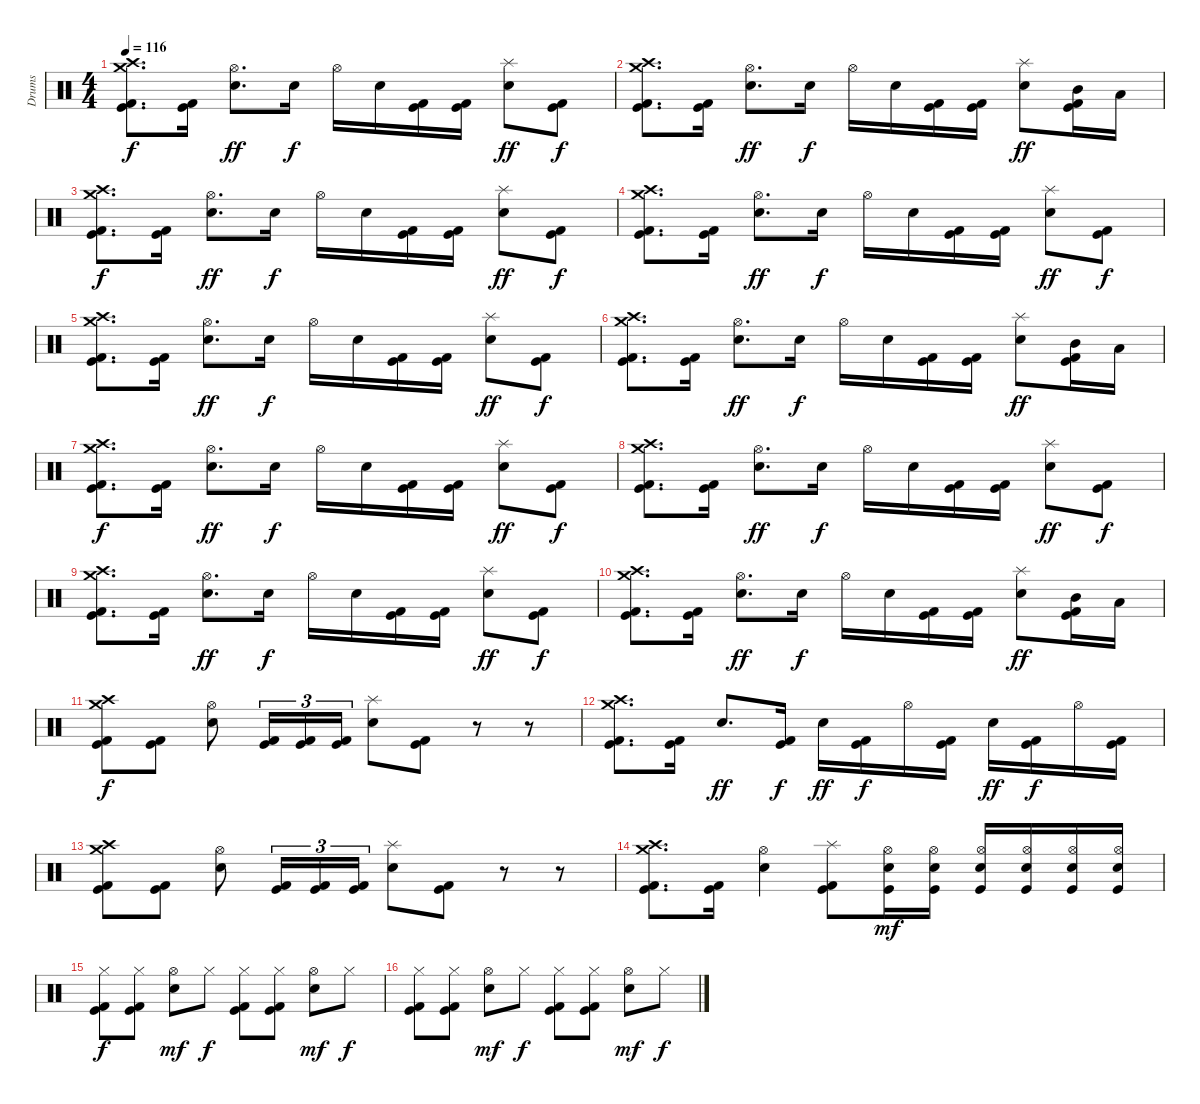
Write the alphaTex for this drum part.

\track ("Drums" "Drums") {instrument percussion}
\staff {score}
\articulation defaults
\ts (4 4)
\tempo 116
\clef neutral
\ks c
("Crash medium (hit)" "Crash high (hit)" "Kick (hit) 2" "Kick (hit)").8{d dy f} ("Kick (hit) 2" "Kick (hit)").16 ("Hi-Hat (open)" "Electric Snare (hit)").8{d dy ff} "Electric Snare (hit)".16{dy f} "Hi-Hat (open)".16 "Electric Snare (hit)".16 ("Kick (hit) 2" "Kick (hit)").16 ("Kick (hit) 2" "Kick (hit)").16 ("Splash (hit)" "Electric Snare (hit)").8{dy ff} ("Kick (hit) 2" "Kick (hit)").8{dy f} |
("Crash medium (hit)" "Crash high (hit)" "Kick (hit) 2" "Kick (hit)").8{d} ("Kick (hit) 2" "Kick (hit)").16 ("Hi-Hat (open)" "Electric Snare (hit)").8{d dy ff} "Electric Snare (hit)".16{dy f} "Hi-Hat (open)".16 "Electric Snare (hit)".16 ("Kick (hit) 2" "Kick (hit)").16 ("Kick (hit) 2" "Kick (hit)").16 ("Splash (hit)" "Electric Snare (hit)").8{dy ff} ("Mid Tom (hit)" "Kick (hit) 2" "Kick (hit)").16 "Low Tom (hit)".16 |
("Crash medium (hit)" "Crash high (hit)" "Kick (hit) 2" "Kick (hit)").8{d dy f} ("Kick (hit) 2" "Kick (hit)").16 ("Hi-Hat (open)" "Electric Snare (hit)").8{d dy ff} "Electric Snare (hit)".16{dy f} "Hi-Hat (open)".16 "Electric Snare (hit)".16 ("Kick (hit) 2" "Kick (hit)").16 ("Kick (hit) 2" "Kick (hit)").16 ("Splash (hit)" "Electric Snare (hit)").8{dy ff} ("Kick (hit) 2" "Kick (hit)").8{dy f} |
("Crash medium (hit)" "Crash high (hit)" "Kick (hit) 2" "Kick (hit)").8{d} ("Kick (hit) 2" "Kick (hit)").16 ("Hi-Hat (open)" "Electric Snare (hit)").8{d dy ff} "Electric Snare (hit)".16{dy f} "Hi-Hat (open)".16 "Electric Snare (hit)".16 ("Kick (hit) 2" "Kick (hit)").16 ("Kick (hit) 2" "Kick (hit)").16 ("Splash (hit)" "Electric Snare (hit)").8{dy ff} ("Kick (hit) 2" "Kick (hit)").8{dy f} |
("Crash medium (hit)" "Crash high (hit)" "Kick (hit) 2" "Kick (hit)").8{d} ("Kick (hit) 2" "Kick (hit)").16 ("Hi-Hat (open)" "Electric Snare (hit)").8{d dy ff} "Electric Snare (hit)".16{dy f} "Hi-Hat (open)".16 "Electric Snare (hit)".16 ("Kick (hit) 2" "Kick (hit)").16 ("Kick (hit) 2" "Kick (hit)").16 ("Splash (hit)" "Electric Snare (hit)").8{dy ff} ("Kick (hit) 2" "Kick (hit)").8{dy f} |
("Crash medium (hit)" "Crash high (hit)" "Kick (hit) 2" "Kick (hit)").8{d} ("Kick (hit) 2" "Kick (hit)").16 ("Hi-Hat (open)" "Electric Snare (hit)").8{d dy ff} "Electric Snare (hit)".16{dy f} "Hi-Hat (open)".16 "Electric Snare (hit)".16 ("Kick (hit) 2" "Kick (hit)").16 ("Kick (hit) 2" "Kick (hit)").16 ("Splash (hit)" "Electric Snare (hit)").8{dy ff} ("Mid Tom (hit)" "Kick (hit) 2" "Kick (hit)").16 "Low Tom (hit)".16 |
("Crash medium (hit)" "Crash high (hit)" "Kick (hit) 2" "Kick (hit)").8{d dy f} ("Kick (hit) 2" "Kick (hit)").16 ("Hi-Hat (open)" "Electric Snare (hit)").8{d dy ff} "Electric Snare (hit)".16{dy f} "Hi-Hat (open)".16 "Electric Snare (hit)".16 ("Kick (hit) 2" "Kick (hit)").16 ("Kick (hit) 2" "Kick (hit)").16 ("Splash (hit)" "Electric Snare (hit)").8{dy ff} ("Kick (hit) 2" "Kick (hit)").8{dy f} |
("Crash medium (hit)" "Crash high (hit)" "Kick (hit) 2" "Kick (hit)").8{d} ("Kick (hit) 2" "Kick (hit)").16 ("Hi-Hat (open)" "Electric Snare (hit)").8{d dy ff} "Electric Snare (hit)".16{dy f} "Hi-Hat (open)".16 "Electric Snare (hit)".16 ("Kick (hit) 2" "Kick (hit)").16 ("Kick (hit) 2" "Kick (hit)").16 ("Splash (hit)" "Electric Snare (hit)").8{dy ff} ("Kick (hit) 2" "Kick (hit)").8{dy f} |
("Crash medium (hit)" "Crash high (hit)" "Kick (hit) 2" "Kick (hit)").8{d} ("Kick (hit) 2" "Kick (hit)").16 ("Hi-Hat (open)" "Electric Snare (hit)").8{d dy ff} "Electric Snare (hit)".16{dy f} "Hi-Hat (open)".16 "Electric Snare (hit)".16 ("Kick (hit) 2" "Kick (hit)").16 ("Kick (hit) 2" "Kick (hit)").16 ("Splash (hit)" "Electric Snare (hit)").8{dy ff} ("Kick (hit) 2" "Kick (hit)").8{dy f} |
("Crash medium (hit)" "Crash high (hit)" "Kick (hit) 2" "Kick (hit)").8{d} ("Kick (hit) 2" "Kick (hit)").16 ("Hi-Hat (open)" "Electric Snare (hit)").8{d dy ff} "Electric Snare (hit)".16{dy f} "Hi-Hat (open)".16 "Electric Snare (hit)".16 ("Kick (hit) 2" "Kick (hit)").16 ("Kick (hit) 2" "Kick (hit)").16 ("Splash (hit)" "Electric Snare (hit)").8{dy ff} ("Mid Tom (hit)" "Kick (hit) 2" "Kick (hit)").16 "Low Tom (hit)".16 |
("Crash medium (hit)" "Crash high (hit)" "Kick (hit) 2" "Kick (hit)").8{dy f} ("Kick (hit) 2" "Kick (hit)").8 ("Hi-Hat (open)" "Electric Snare (hit)").8 ("Kick (hit) 2" "Kick (hit)").16{tu (3 2)} ("Kick (hit) 2" "Kick (hit)").16{tu (3 2)} ("Kick (hit) 2" "Kick (hit)").16{tu (3 2)} ("Splash (hit)" "Electric Snare (hit)").8 ("Kick (hit) 2" "Kick (hit)").8 r.8 r.8 |
("Crash high (hit)" "Crash medium (hit)" "Kick (hit) 2" "Kick (hit)").8{d} ("Kick (hit) 2" "Kick (hit)").16 "Electric Snare (hit)".8{d dy ff} ("Kick (hit) 2" "Kick (hit)").16{dy f} "Electric Snare (hit)".16{dy ff} ("Kick (hit) 2" "Kick (hit)").16{dy f} "Hi-Hat (open)".16 ("Kick (hit) 2" "Kick (hit)").16 "Electric Snare (hit)".16{dy ff} ("Kick (hit) 2" "Kick (hit)").16{dy f} "Hi-Hat (open)".16 ("Kick (hit) 2" "Kick (hit)").16 |
("Crash medium (hit)" "Crash high (hit)" "Kick (hit) 2" "Kick (hit)").8 ("Kick (hit) 2" "Kick (hit)").8 ("Hi-Hat (open)" "Electric Snare (hit)").8 ("Kick (hit) 2" "Kick (hit)").16{tu (3 2)} ("Kick (hit) 2" "Kick (hit)").16{tu (3 2)} ("Kick (hit) 2" "Kick (hit)").16{tu (3 2)} ("Splash (hit)" "Electric Snare (hit)").8 ("Kick (hit) 2" "Kick (hit)").8 r.8 r.8 |
("Crash medium (hit)" "Crash high (hit)" "Kick (hit) 2" "Kick (hit)").8{d} ("Kick (hit) 2" "Kick (hit)").16 ("Hi-Hat (open)" "Electric Snare (hit)").4 ("Splash (hit)" "Kick (hit) 2" "Kick (hit)").8 ("Hi-Hat (open)" "Electric Snare (hit)" "Kick (hit)").16{dy mf} ("Hi-Hat (open)" "Electric Snare (hit)" "Kick (hit)").16 ("Hi-Hat (open)" "Electric Snare (hit)" "Kick (hit)").16 ("Hi-Hat (open)" "Electric Snare (hit)" "Kick (hit)").16 ("Hi-Hat (open)" "Electric Snare (hit)" "Kick (hit)").16 ("Hi-Hat (open)" "Electric Snare (hit)" "Kick (hit)").16 |
("Hi-Hat (closed)" "Kick (hit) 2" "Kick (hit)").8{dy f} ("Hi-Hat (closed)" "Kick (hit) 2" "Kick (hit)").8 ("Hi-Hat (open)" "Electric Snare (hit)").8{dy mf} "Hi-Hat (closed)".8{dy f} ("Hi-Hat (closed)" "Kick (hit) 2" "Kick (hit)").8 ("Hi-Hat (closed)" "Kick (hit) 2" "Kick (hit)").8 ("Hi-Hat (open)" "Electric Snare (hit)").8{dy mf} "Hi-Hat (closed)".8{dy f} |
("Hi-Hat (closed)" "Kick (hit) 2" "Kick (hit)").8 ("Hi-Hat (closed)" "Kick (hit) 2" "Kick (hit)").8 ("Hi-Hat (open)" "Electric Snare (hit)").8{dy mf} "Hi-Hat (closed)".8{dy f} ("Hi-Hat (closed)" "Kick (hit) 2" "Kick (hit)").8 ("Hi-Hat (closed)" "Kick (hit) 2" "Kick (hit)").8 ("Hi-Hat (open)" "Electric Snare (hit)").8{dy mf} "Hi-Hat (closed)".8{dy f}
